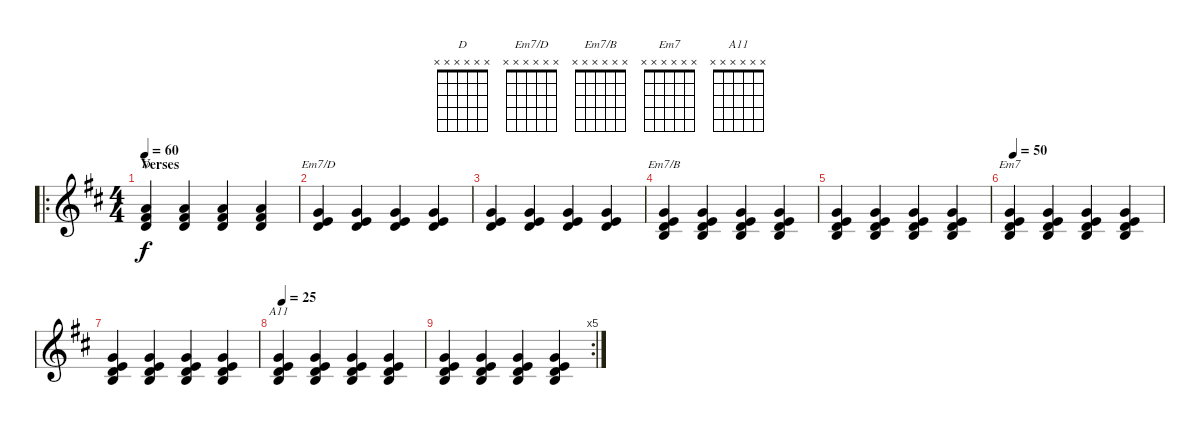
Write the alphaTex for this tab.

\track "" {instrument acousticgrandpiano}
\staff {score}
\tuning (E4 B3 G3 D3 A2 E2) {hide}
\chord ("D" x x x x x x)
\chord ("Em7/D" x x x x x x)
\chord ("Em7/B" x x x x x x)
\chord ("Em7" x x x x x x)
\chord ("A11" x x x x x x)
\ro
\ts (4 4)
\section ("" "Verses")
\tempo 60
\clef g2
\ks d
(5.1 7.2 7.3).4{ch "D" dy f instrument acousticgrandpiano} (5.1 7.2 7.3).4 (5.1 7.2 7.3).4 (5.1 7.2 7.3).4 |
(3.1 5.2 7.3).4{ch "Em7/D"} (3.1 5.2 7.3).4 (3.1 5.2 7.3).4 (3.1 5.2 7.3).4 |
(3.1 5.2 7.3).4 (3.1 5.2 7.3).4 (3.1 5.2 7.3).4 (3.1 5.2 7.3).4 |
(3.1 5.2 7.3 9.4).4{ch "Em7/B"} (3.1 5.2 7.3 9.4).4 (3.1 5.2 7.3 9.4).4 (3.1 5.2 7.3 9.4).4 |
(3.1 5.2 7.3 9.4).4 (3.1 5.2 7.3 9.4).4 (3.1 5.2 7.3 9.4).4 (3.1 5.2 7.3 9.4).4 |
\tempo 50
(3.1 5.2 7.3 9.4).4{ch "Em7"} (3.1 5.2 7.3 9.4).4 (3.1 5.2 7.3 9.4).4 (3.1 5.2 7.3 9.4).4 |
(3.1 5.2 7.3 9.4).4 (3.1 5.2 7.3 9.4).4 (3.1 5.2 7.3 9.4).4 (3.1 5.2 7.3 9.4).4 |
\tempo 25
(3.1 5.2 7.3 9.4).4{ch "A11"} (3.1 5.2 7.3 9.4).4 (3.1 5.2 7.3 9.4).4 (3.1 5.2 7.3 9.4).4 |
\rc 5
(3.1 5.2 7.3 9.4).4 (3.1 5.2 7.3 9.4).4 (3.1 5.2 7.3 9.4).4 (3.1 5.2 7.3 9.4).4
